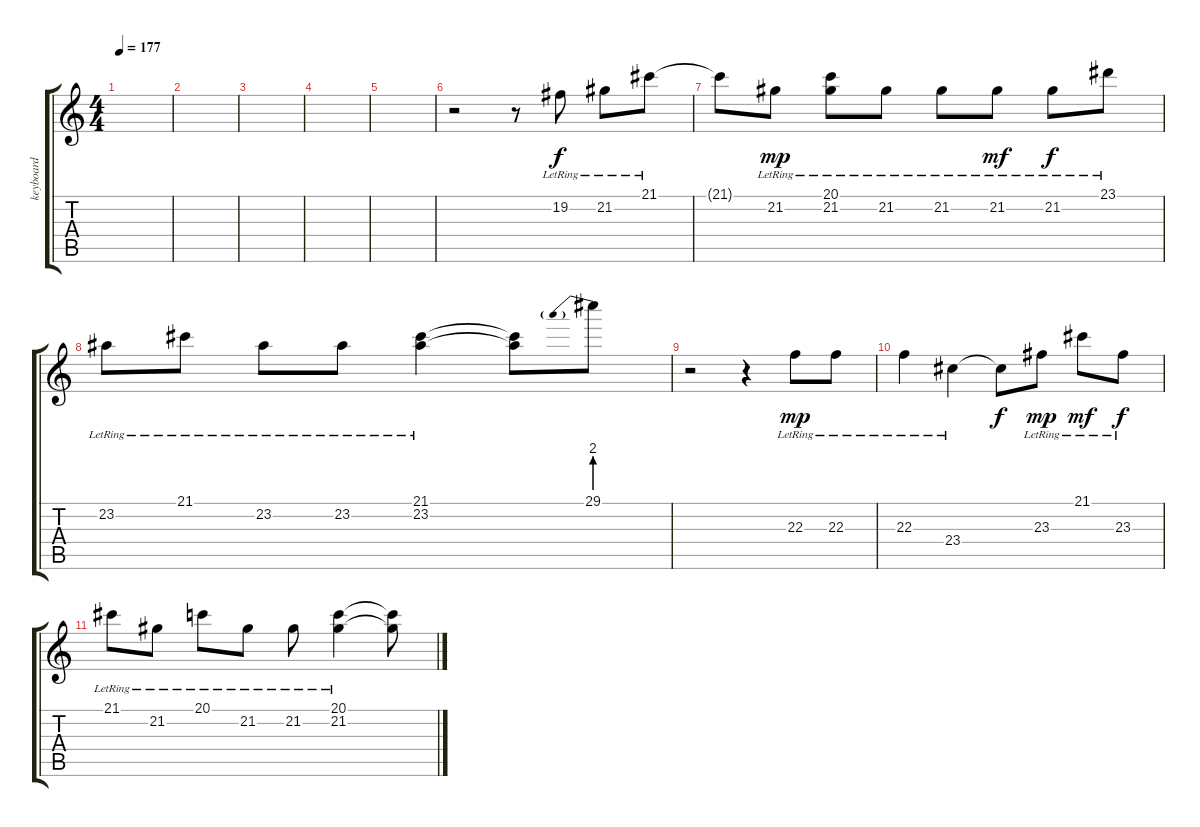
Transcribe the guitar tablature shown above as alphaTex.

\track ("keyboard" "keyboard") {instrument electricgrandpiano}
\staff {score tabs}
\tuning (E4 B3 G3 D3 A2 E2) {hide}
\ts (4 4)
\tempo 177
\clef g2
\ks c
|
|
|
|
|
\section ("" "")
r.2 r.8 19.2{lr}.8 21.2{lr}.8 21.1{lr}.8 |
21.1{t}.8{dy f} 21.2{lr}.8{dy mp} (20.1{lr} 21.2{lr}).8 21.2{lr}.8 21.2{lr}.8 21.2{lr}.8{dy mf} 21.2{lr}.8{dy f} 23.1{lr}.8 |
23.2{lr}.8 21.1{lr}.8 23.2{lr}.8 23.2{lr}.8 (21.1{lr} 23.2{lr}).4 (21.1{t} 23.2{t}).8 29.1{be (prebend 0 8 60 8)}.8 |
r.2 r.4 22.3{lr}.8{dy mp} 22.3{lr}.8 |
22.3{lr}.4 23.4{lr}.4 23.4{t}.8{dy f} 23.3{lr}.8{dy mp} 21.1{lr}.8{dy mf} 23.3{lr}.8{dy f} |
21.1{lr}.8 21.2{lr}.8 20.1{lr}.8 21.2{lr}.8 21.2{lr}.8 (20.1{lr} 21.2{lr}).4 (20.1{t} 21.2{t}).8
